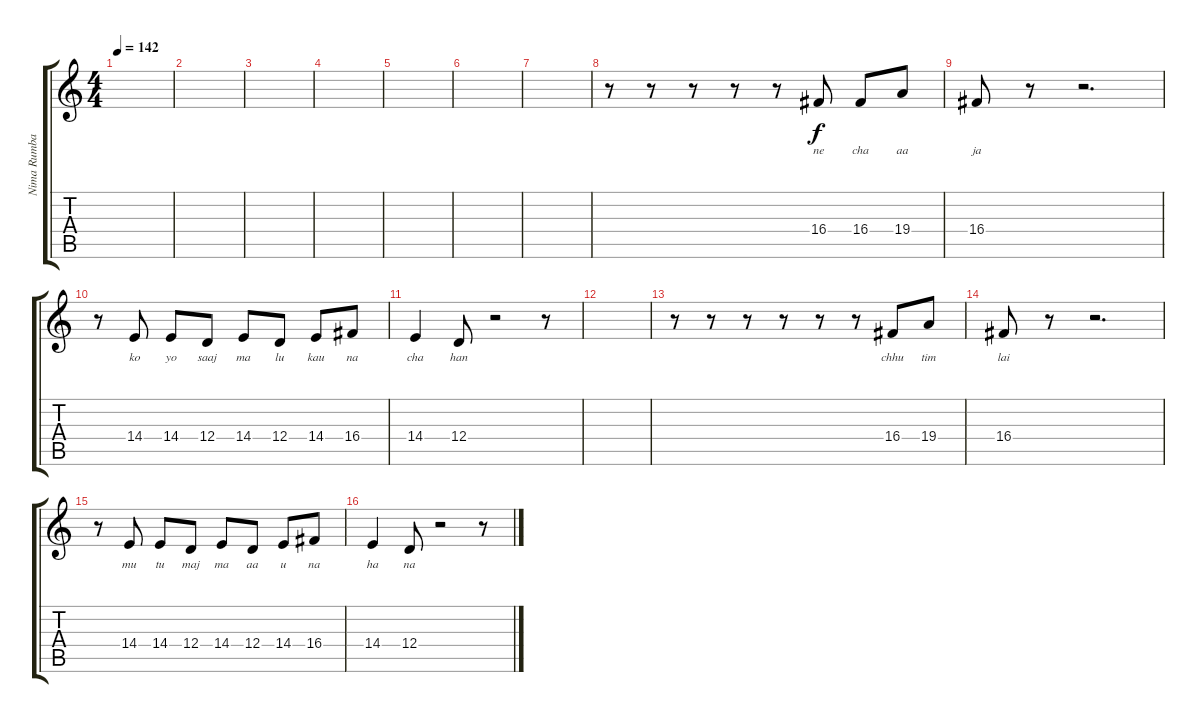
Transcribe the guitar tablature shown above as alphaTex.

\track ("Nima Rumba+Lyrics" "Nima Rumba") {instrument tangoaccordion}
\staff {score tabs}
\tuning (E4 B3 G3 D3 A2 E2) {hide}
\ts (4 4)
\tempo 142
\clef g2
\ks c
|
|
|
|
|
|
|
r.8 r.8 r.8 r.8 r.8 16.4.8{lyrics (0 "ne") lyrics (1 "") lyrics (2 "") lyrics (3 "") lyrics (4 "")} 16.4.8{lyrics (0 "cha") lyrics (1 "") lyrics (2 "") lyrics (3 "") lyrics (4 "")} 19.4.8{lyrics (0 "aa") lyrics (1 "") lyrics (2 "") lyrics (3 "") lyrics (4 "")} |
16.4.8{lyrics (0 "ja") lyrics (1 "") lyrics (2 "") lyrics (3 "") lyrics (4 "")} r.8 r.2{d} |
r.8 14.4.8{lyrics (0 "ko") lyrics (1 "") lyrics (2 "") lyrics (3 "") lyrics (4 "")} 14.4.8{lyrics (0 "yo") lyrics (1 "") lyrics (2 "") lyrics (3 "") lyrics (4 "")} 12.4.8{lyrics (0 "saaj") lyrics (1 "") lyrics (2 "") lyrics (3 "") lyrics (4 "")} 14.4.8{lyrics (0 "ma") lyrics (1 "") lyrics (2 "") lyrics (3 "") lyrics (4 "")} 12.4.8{lyrics (0 "lu") lyrics (1 "") lyrics (2 "") lyrics (3 "") lyrics (4 "")} 14.4.8{lyrics (0 "kau") lyrics (1 "") lyrics (2 "") lyrics (3 "") lyrics (4 "")} 16.4.8{lyrics (0 "na") lyrics (1 "") lyrics (2 "") lyrics (3 "") lyrics (4 "")} |
14.4.4{lyrics (0 "cha") lyrics (1 "") lyrics (2 "") lyrics (3 "") lyrics (4 "")} 12.4.8{lyrics (0 "han") lyrics (1 "") lyrics (2 "") lyrics (3 "") lyrics (4 "")} r.2 r.8 |
|
r.8 r.8 r.8 r.8 r.8 r.8 16.4.8{lyrics (0 "chhu") lyrics (1 "") lyrics (2 "") lyrics (3 "") lyrics (4 "")} 19.4.8{lyrics (0 "tim") lyrics (1 "") lyrics (2 "") lyrics (3 "") lyrics (4 "")} |
16.4.8{lyrics (0 "lai") lyrics (1 "") lyrics (2 "") lyrics (3 "") lyrics (4 "")} r.8 r.2{d} |
r.8 14.4.8{lyrics (0 "mu") lyrics (1 "") lyrics (2 "") lyrics (3 "") lyrics (4 "")} 14.4.8{lyrics (0 "tu") lyrics (1 "") lyrics (2 "") lyrics (3 "") lyrics (4 "")} 12.4.8{lyrics (0 "maj") lyrics (1 "") lyrics (2 "") lyrics (3 "") lyrics (4 "")} 14.4.8{lyrics (0 "ma") lyrics (1 "") lyrics (2 "") lyrics (3 "") lyrics (4 "")} 12.4.8{lyrics (0 "aa") lyrics (1 "") lyrics (2 "") lyrics (3 "") lyrics (4 "")} 14.4.8{lyrics (0 "u") lyrics (1 "") lyrics (2 "") lyrics (3 "") lyrics (4 "")} 16.4.8{lyrics (0 "na") lyrics (1 "") lyrics (2 "") lyrics (3 "") lyrics (4 "")} |
14.4.4{lyrics (0 "ha") lyrics (1 "") lyrics (2 "") lyrics (3 "") lyrics (4 "")} 12.4.8{lyrics (0 "na") lyrics (1 "") lyrics (2 "") lyrics (3 "") lyrics (4 "")} r.2 r.8
